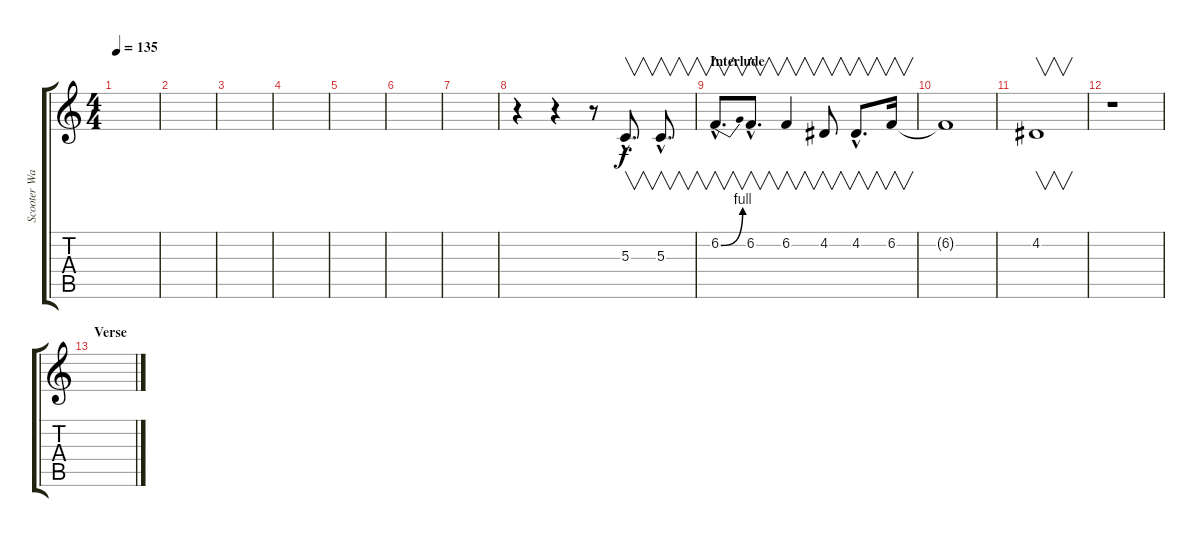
\track ("Scooter Ward (Chorus Vocals)" "Scooter Wa") {instrument violin}
\staff {score tabs}
\tuning (E4 B3 G3 D3 A2 E2) {hide}
\ts (4 4)
\tempo 135
\clef g2
\ks c
|
|
|
|
|
|
|
r.4 r.4 r.8 5.3{hac}.8{v d} 5.3{hac}.8{v d} |
\section ("" "Interlude")
6.2{be (bend 0 0 60 4) hac}.8{v d} 6.2{hac}.8{v d} 6.2.4{v} 4.2.8{v} 4.2{hac}.8{v d} 6.2.16{v} |
6.2{t}.1 |
4.2.1{v} |
r.1 |
\section ("" "Verse")
